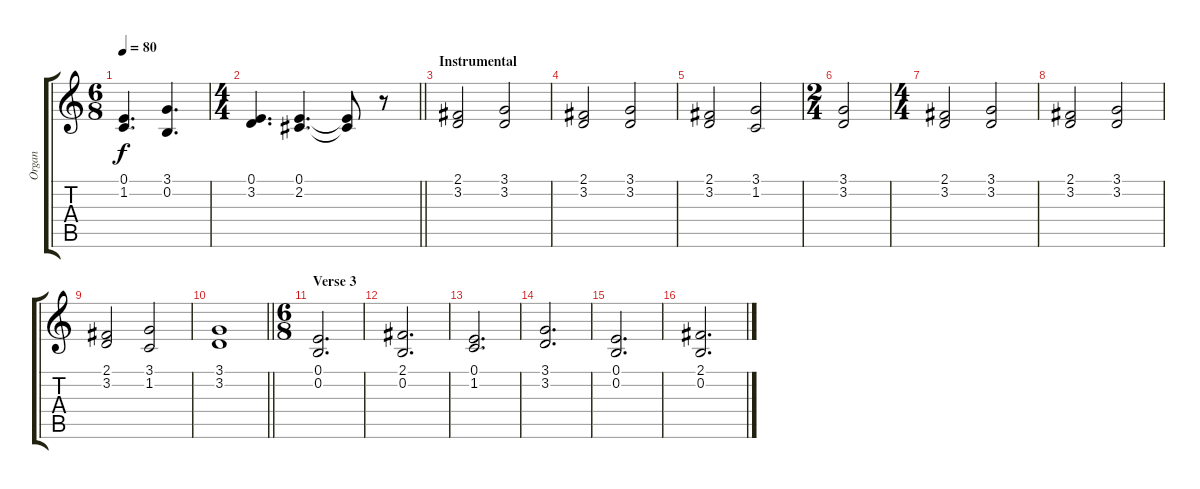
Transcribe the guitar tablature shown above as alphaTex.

\track ("Organ" "Organ") {instrument drawbarorgan}
\staff {score tabs}
\tuning (E4 B3 G3 D3 A2 E2) {hide}
\ts (6 8)
\tempo 80
\clef g2
\ks c
(0.1 1.2).4{d dy f} (3.1 0.2).4{d} |
\ts (4 4)
\barLineRight lightlight
(0.1 3.2).4{d} (0.1 2.2).4{d} (0.1{t} 2.2{t}).8 r.8 |
\section ("" "Instrumental")
(2.1 3.2).2 (3.1 3.2).2 |
(2.1 3.2).2 (3.1 3.2).2 |
(2.1 3.2).2 (3.1 1.2).2 |
\ts (2 4)
(3.1 3.2).2 |
\ts (4 4)
(2.1 3.2).2 (3.1 3.2).2 |
(2.1 3.2).2 (3.1 3.2).2 |
(2.1 3.2).2 (3.1 1.2).2 |
\barLineRight lightlight
(3.1 3.2).1 |
\ts (6 8)
\section ("" "Verse 3")
(0.1 0.2).2{d} |
(2.1 0.2).2{d} |
(0.1 1.2).2{d} |
(3.1 3.2).2{d} |
(0.1 0.2).2{d} |
(2.1 0.2).2{d}
